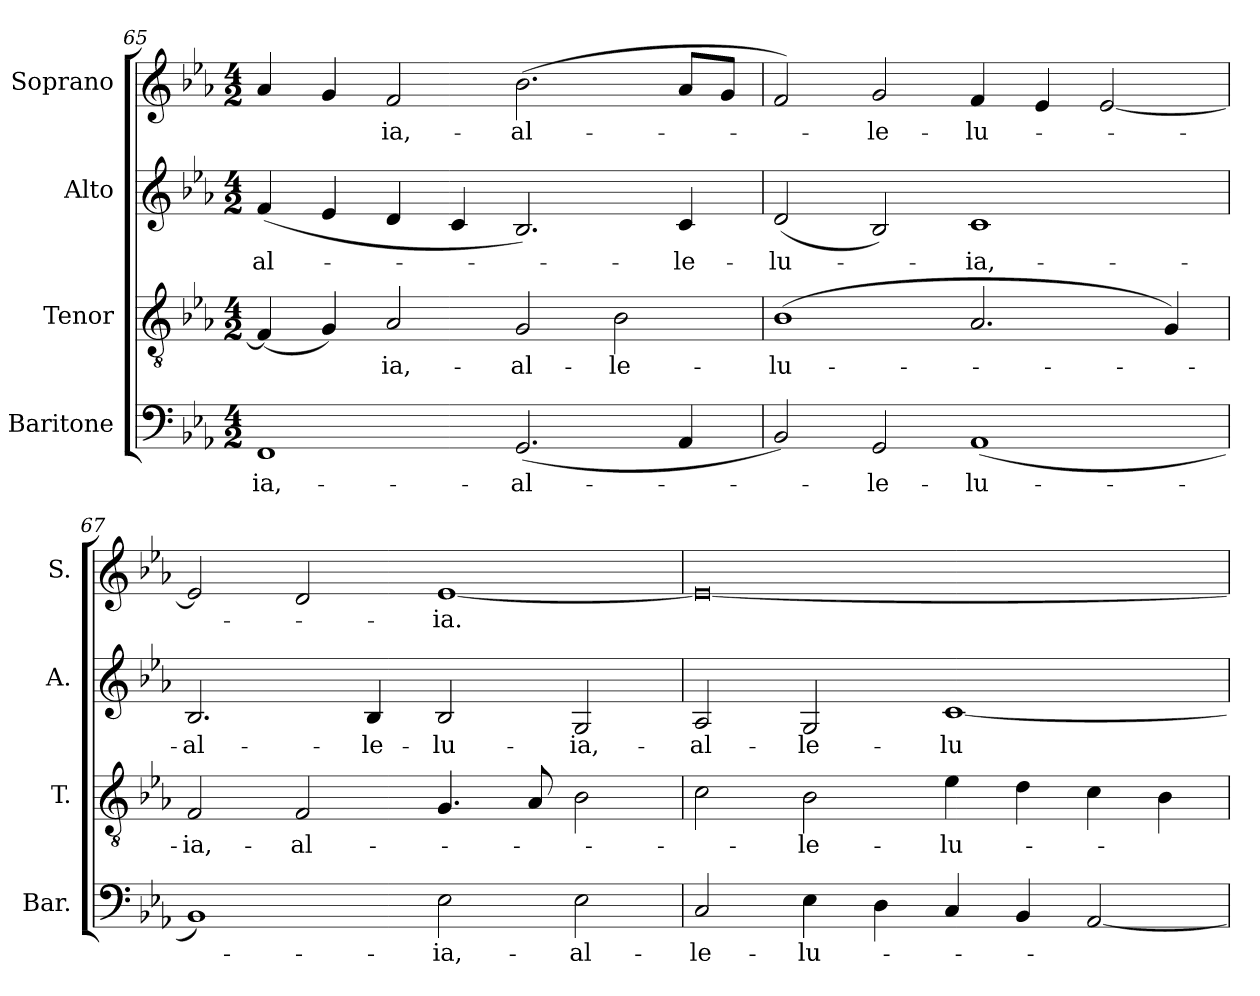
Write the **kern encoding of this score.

**kern	**text	**kern	**text	**kern	**text	**kern	**text
*part4	*part4	*part3	*part3	*part2	*part2	*part1	*part1
*staff4	*staff4	*staff3	*staff3	*staff2	*staff2	*staff1	*staff1
*I"Baritone	*	*I"Tenor	*	*I"Alto	*	*I"Soprano	*
*I'Bar.	*	*I'T.	*	*I'A.	*	*I'S.	*
*clefF4	*	*clefGv2	*	*clefG2	*	*clefG2	*
*	*	*ITrd7c12	*	*	*	*	*
*k[b-e-a-]	*	*k[b-e-a-]	*	*k[b-e-a-]	*	*k[b-e-a-]	*
*E-:	*	*E-:	*	*E-:	*	*E-:	*
*M4/2	*	*M4/2	*	*M4/2	*	*M4/2	*
=65	=65	=65	=65	=65	=65	=65	=65
!	!LO:LY:b:color=#000000	!	!	!	!	!	!
!	!	!	!	!	!LO:LY:b:color=#000000	!	!
1FFi	-ia,-	(4FFi/]	.	(4fi/	-al-	4a-i/	.
.	.	4GGi/)	.	4e-i/	.	4gi/	.
!	!	!	!LO:LY:b:color=#000000	!	!	!	!
!	!	!	!	!	!	!	!LO:LY:b:color=#000000
.	.	2AA-i/	-ia,-	4di/	.	2fi/	-ia,-
.	.	.	.	4ci/	.	.	.
!	!LO:LY:b:color=#000000	!	!	!	!	!	!
!	!	!	!LO:LY:b:color=#000000	!	!	!	!
!	!	!	!	!	!	!	!LO:LY:b:color=#000000
(2.GGi/	-al-	2GGi/	-al-	2.B-i/)	.	(2.b-i\	-al-
!	!	!	!LO:LY:b:color=#000000	!	!	!	!
.	.	2BB-i\	-le-	.	.	.	.
!	!	!	!	!	!LO:LY:b:color=#000000	!	!
4AA-i/	.	.	.	4ci/	-le-	8a-i/L	.
.	.	.	.	.	.	8gi/J	.
!!LO:LB:g=z
=66	=66	=66	=66	=66	=66	=66	=66
!	!	!	!LO:LY:b:color=#000000	!	!	!	!
!	!	!	!	!	!LO:LY:b:color=#000000	!	!
2BB-i/)	.	(1BB-i	-lu-	(2di/	-lu-	2fi/)	.
!	!LO:LY:b:color=#000000	!	!	!	!	!	!
!	!	!	!	!	!	!	!LO:LY:b:color=#000000
2GGi/	-le-	.	.	2B-i/)	.	2gi/	-le-
!	!LO:LY:b:color=#000000	!	!	!	!	!	!
!	!	!	!	!	!LO:LY:b:color=#000000	!	!
!	!	!	!	!	!	!	!LO:LY:b:color=#000000
(1AA-i	-lu-	2.AA-i/	.	1ci	-ia,-	4fi/	-lu-
.	.	.	.	.	.	4e-i/	.
.	.	.	.	.	.	[2e-i/	.
.	.	4GGi/)	.	.	.	.	.
=67	=67	=67	=67	=67	=67	=67	=67
!	!	!	!LO:LY:b:color=#000000	!	!	!	!
!	!	!	!	!	!LO:LY:b:color=#000000	!	!
1BB-i)	.	2FFi/	-ia,-	2.B-i/	-al-	2e-i/]	.
!	!	!	!LO:LY:b:color=#000000	!	!	!	!
.	.	2FFi/	-al-	.	.	2di/	.
!	!	!	!	!	!LO:LY:b:color=#000000	!	!
.	.	.	.	4B-i/	-le-	.	.
!	!LO:LY:b:color=#000000	!	!	!	!	!	!
!	!	!	!	!	!LO:LY:b:color=#000000	!	!
!	!	!	!	!	!	!	!LO:LY:b:color=#000000
2E-i\	-ia,-	4.GGi/	.	2B-i/	-lu-	[1e-i	-ia.
.	.	8AA-i/	.	.	.	.	.
!	!LO:LY:b:color=#000000	!	!	!	!	!	!
!	!	!	!	!	!LO:LY:b:color=#000000	!	!
2E-i\	-al-	2BB-i\	.	2Gi/	-ia,-	.	.
=68	=68	=68	=68	=68	=68	=68	=68
!	!LO:LY:b:color=#000000	!	!	!	!	!	!
!	!	!	!	!	!LO:LY:b:color=#000000	!	!
2Ci/	-le-	2Ci\	.	2A-i/	-al-	0e-i_	.
!	!LO:LY:b:color=#000000	!	!	!	!	!	!
!	!	!	!LO:LY:b:color=#000000	!	!	!	!
!	!	!	!	!	!LO:LY:b:color=#000000	!	!
4E-i\	-lu-	2BB-i\	-le-	2Gi/	-le-	.	.
4Di\	.	.	.	.	.	.	.
!	!	!	!LO:LY:b:color=#000000	!	!	!	!
!	!	!	!	!	!LO:LY:b:color=#000000	!	!
4Ci/	.	4E-i\	-lu-	[1ci	-lu-	.	.
4BB-i/	.	4Di\	.	.	.	.	.
[2AA-i/	.	4Ci\	.	.	.	.	.
.	.	4BB-i\	.	.	.	.	.
=	=	=	=	=	=	=	=
*-	*-	*-	*-	*-	*-	*-	*-
